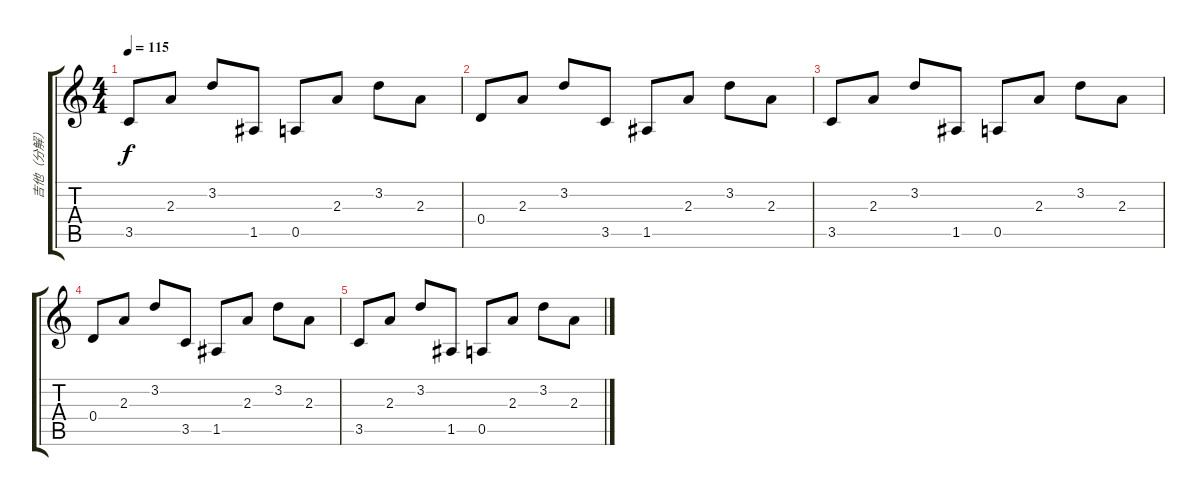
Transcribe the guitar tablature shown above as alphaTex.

\track ("吉他（分解）" "吉他（分解）") {instrument electricguitarclean}
\staff {score tabs}
\tuning (E4 B3 G3 D3 A2 E2) {hide}
\ts (4 4)
\tempo 115
\clef g2
\ks c
3.5.8{dy f} 2.3.8 3.2.8 1.5.8 0.5.8 2.3.8 3.2.8 2.3.8 |
0.4.8 2.3.8 3.2.8 3.5.8 1.5.8 2.3.8 3.2.8 2.3.8 |
3.5.8 2.3.8 3.2.8 1.5.8 0.5.8 2.3.8 3.2.8 2.3.8 |
0.4.8 2.3.8 3.2.8 3.5.8 1.5.8 2.3.8 3.2.8 2.3.8 |
3.5.8 2.3.8 3.2.8 1.5.8 0.5.8 2.3.8 3.2.8 2.3.8
